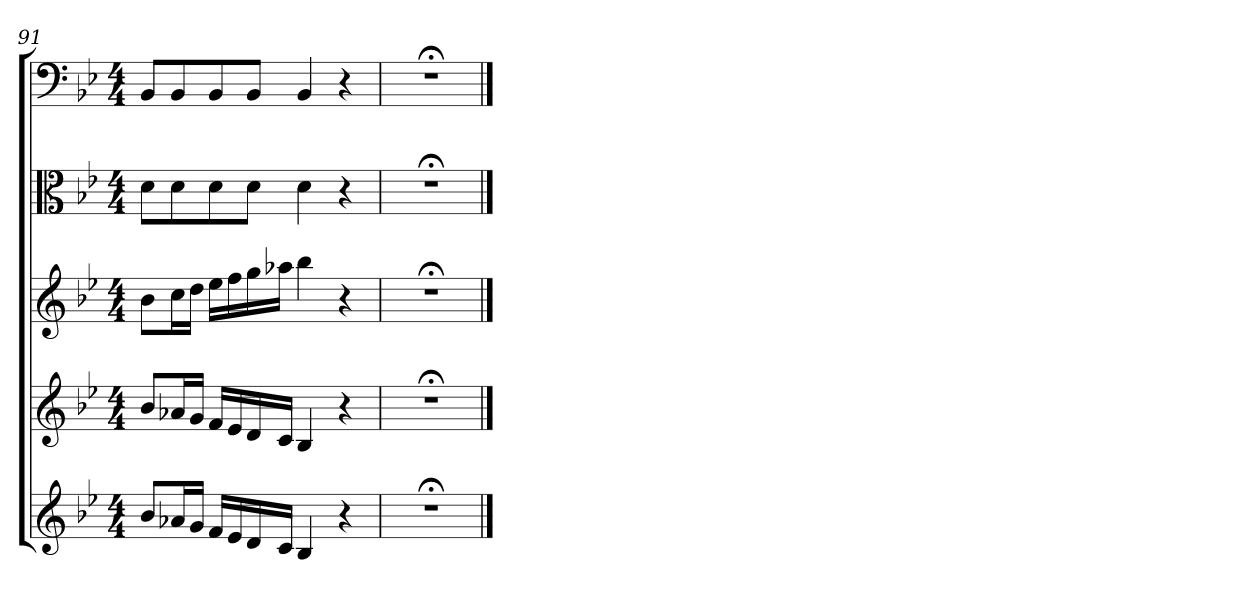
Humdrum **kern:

**kern	**kern	**kern	**kern	**kern
*part5	*part4	*part3	*part2	*part1
*staff5	*staff4	*staff3	*staff2	*staff1
*clefG2	*clefG2	*clefG2	*clefC3	*clefF4
*k[b-e-]	*k[b-e-]	*k[b-e-]	*k[b-e-]	*k[b-e-]
*B-:	*B-:	*B-:	*B-:	*B-:
*M4/4	*M4/4	*M4/4	*M4/4	*M4/4
=91	=91	=91	=91	=91
8b-/L	8b-/L	8b-\L	8d\L	8BB-/L
16a-X/L	16a-X/L	16cc\L	8d\	8BB-/
16g/JJ	16g/JJ	16dd\JJ	.	.
16f/LL	16f/LL	16ee-\LL	8d\	8BB-/
16e-/	16e-/	16ff\	.	.
16d/	16d/	16gg\	8d\J	8BB-/J
16c/JJ	16c/JJ	16aa-X\JJ	.	.
4B-/	4B-/	4bb-\	4d\	4BB-/
4r	4r	4r	4r	4r
=92	=92	=92	=92	=92
1r;<	1r;<	1r;<	1r;<	1r;<
==	==	==	==	==
*-	*-	*-	*-	*-
